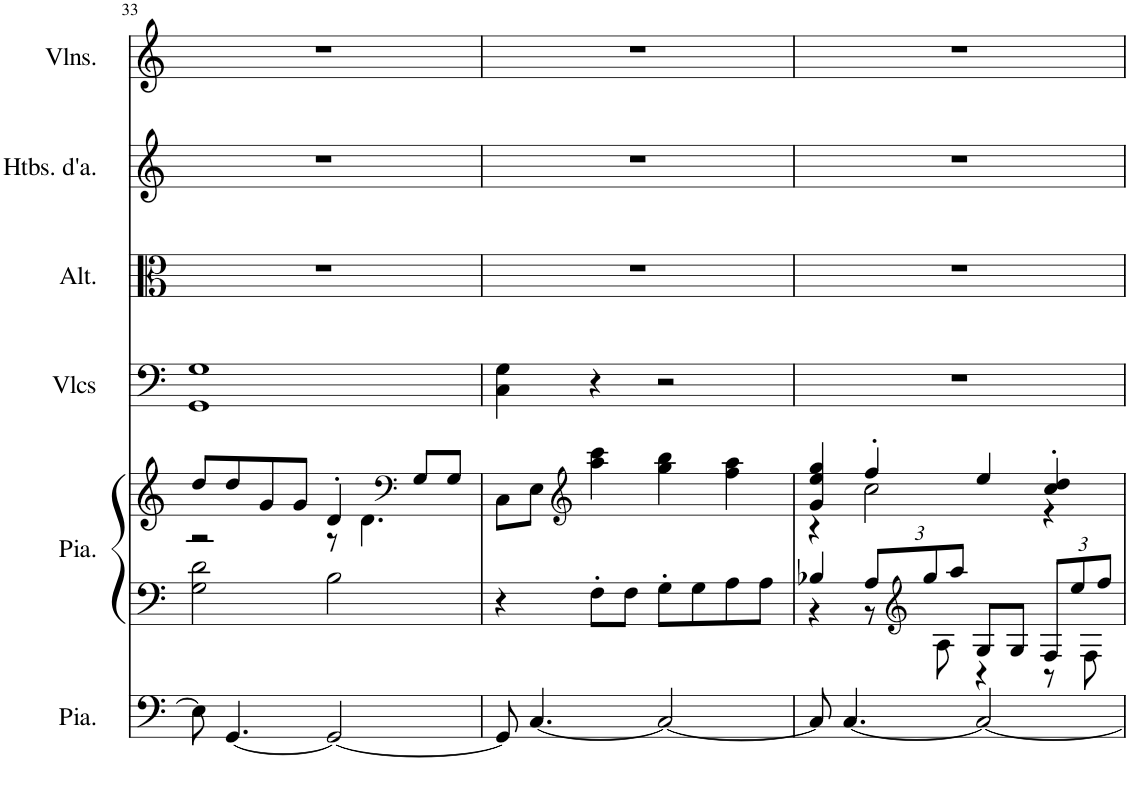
**kern	**kern	**kern	**kern	**kern	**kern	**kern
*part6	*part5	*part5	*part4	*part3	*part2	*part1
*staff7	*staff6	*staff5	*staff4	*staff3	*staff2	*staff1
*I"Piano, Pedals	*I"Piano, Organ	*	*I"Violoncelles, Bass	*I"Altos, Tenor	*I"Hautbois d'amour, Alto	*I"Violons, Soprano
*I'Pia.	*I'Pia.	*	*I'Vlcs	*I'Alt.	*I'Htbs. d'a.	*I'Vlns.
!!LO:PB:g=z
*clefF4	*clefF4	*clefG2	*clefF4	*clefC3	*clefG2	*clefG2
*	*	*	*	*	*Trd2c3	*
*k[]	*k[]	*k[]	*k[]	*k[]	*k[]	*k[]
*M4/4	*M4/4	*M4/4	*M4/4	*M4/4	*M4/4	*M4/4
=33	=33	=33	=33	=33	=33	=33
*	*	*^	*	*	*	*
8E\]	2G\ 2d\	8dd/L	2r	1GG 1G	1r	1r	1r
[4.GG/	.	8dd/	.	.	.	.	.
.	.	8g/	.	.	.	.	.
.	.	8g/J	.	.	.	.	.
2GG/_	2B\	4d'/	8r	.	.	.	.
.	.	.	4.d\	.	.	.	.
*	*	*clefF4	*	*	*	*	*
.	.	8G/L	.	.	.	.	.
.	.	8G/J	.	.	.	.	.
*	*	*v	*v	*	*	*	*
=34	=34	=34	=34	=34	=34	=34
8GG/]	4r	8C\L	4C\ 4G\	1r	1r	1r
[4.C/	.	8E\J	.	.	.	.
*	*	*clefG2	*	*	*	*
.	8F'\L	4aa\ 4ccc\	4r	.	.	.
.	8F\J	.	.	.	.	.
2C/_	8G'\L	4gg\ 4bb\	2r	.	.	.
.	8G\	.	.	.	.	.
.	8A\	4ff\ 4aa\	.	.	.	.
.	8A\J	.	.	.	.	.
=35	=35	=35	=35	=35	=35	=35
*	*^	*^	*	*	*	*
8C/]	4B-X/	4r	4g/ 4ee/ 4gg/	4r	1r	1r	1r	1r
[4.C/	.	.	.	.	.	.	.	.
*	*Xbrackettup	*	*	*	*	*	*	*
.	12A/L	8r	4ff'/	2cc\	.	.	.	.
*	*clefG2	*	*	*	*	*	*	*
.	12gg/	.	.	.	.	.	.	.
.	.	8A\	.	.	.	.	.	.
.	12aa/J	.	.	.	.	.	.	.
2C/_	8G/L	4r	4ee/	.	.	.	.	.
.	8G/J	.	.	.	.	.	.	.
.	12F/L	8r	4cc/' 4dd/'	4r	.	.	.	.
.	12ee/	.	.	.	.	.	.	.
.	.	8F\	.	.	.	.	.	.
.	12ff/J	.	.	.	.	.	.	.
*	*v	*v	*	*	*	*	*	*
*	*	*v	*v	*	*	*	*
=	=	=	=	=	=	=
*-	*-	*-	*-	*-	*-	*-
